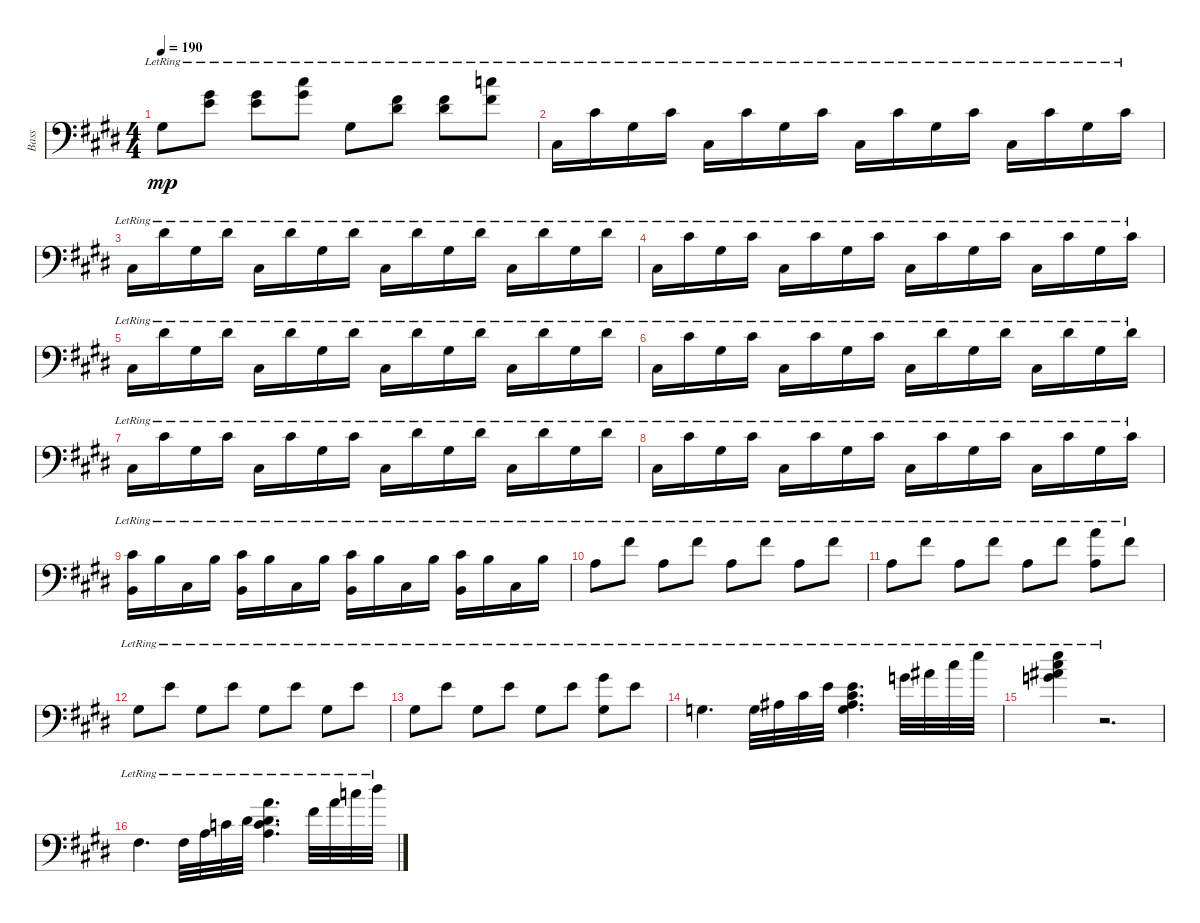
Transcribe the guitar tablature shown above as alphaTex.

\track ("Bass" "Bass") {instrument electricbassfinger}
\staff {score}
\tuning (G2 D2 A1 E1) {hide}
\ts (4 4)
\tempo 190
\clef f4
\ks c#minor
16.4{lr}.8{dy mp} (18.2{lr} 19.3{lr}).8 (18.2{lr} 19.3{lr}).8 (18.1{lr} 18.2{lr}).8 16.4{lr}.8 (16.2{lr} 18.3{lr}).8 (16.2{lr} 18.3{lr}).8 (17.1{lr} 16.2{lr}).8 |
9.4{lr}.16 11.2{lr}.16 11.3{lr}.16 11.2{lr}.16 9.4{lr}.16 11.2{lr}.16 11.3{lr}.16 11.2{lr}.16 9.4{lr}.16 11.2{lr}.16 11.3{lr}.16 11.2{lr}.16 9.4{lr}.16 11.2{lr}.16 11.3{lr}.16 11.2{lr}.16 |
9.4{lr}.16 8.1{lr}.16 6.2{lr}.16 8.1{lr}.16 9.4{lr}.16 8.1{lr}.16 6.2{lr}.16 8.1{lr}.16 9.4{lr}.16 8.1{lr}.16 6.2{lr}.16 8.1{lr}.16 9.4{lr}.16 8.1{lr}.16 6.2{lr}.16 8.1{lr}.16 |
9.4{lr}.16 6.1{lr}.16 6.2{lr}.16 6.1{lr}.16 4.3{lr}.16 6.1{lr}.16 6.2{lr}.16 6.1{lr}.16 4.3{lr}.16 6.1{lr}.16 6.2{lr}.16 6.1{lr}.16 4.3{lr}.16 6.1{lr}.16 6.2{lr}.16 6.1{lr}.16 |
4.3{lr}.16 8.1{lr}.16 6.2{lr}.16 8.1{lr}.16 9.4{lr}.16 8.1{lr}.16 6.2{lr}.16 8.1{lr}.16 9.4{lr}.16 8.1{lr}.16 6.2{lr}.16 8.1{lr}.16 9.4{lr}.16 8.1{lr}.16 6.2{lr}.16 8.1{lr}.16 |
9.4{lr}.16 6.1{lr}.16 6.2{lr}.16 6.1{lr}.16 4.3{lr}.16 6.1{lr}.16 6.2{lr}.16 6.1{lr}.16 4.3{lr}.16 8.1{lr}.16 6.2{lr}.16 8.1{lr}.16 9.4{lr}.16 8.1{lr}.16 6.2{lr}.16 8.1{lr}.16 |
9.4{lr}.16 6.1{lr}.16 6.2{lr}.16 6.1{lr}.16 4.3{lr}.16 6.1{lr}.16 6.2{lr}.16 6.1{lr}.16 4.3{lr}.16 8.1{lr}.16 6.2{lr}.16 8.1{lr}.16 9.4{lr}.16 8.1{lr}.16 6.2{lr}.16 8.1{lr}.16 |
9.4{lr}.16 6.1{lr}.16 6.2{lr}.16 6.1{lr}.16 4.3{lr}.16 6.1{lr}.16 6.2{lr}.16 6.1{lr}.16 4.3{lr}.16 6.1{lr}.16 6.2{lr}.16 6.1{lr}.16 4.3{lr}.16 6.1{lr}.16 6.2{lr}.16 6.1{lr}.16 |
(6.1{lr} 7.4{lr}).16 4.1{lr}.16 4.3{lr}.16 4.1{lr}.16 (6.1{lr} 7.4{lr}).16 4.1{lr}.16 4.3{lr}.16 4.1{lr}.16 (6.1{lr} 7.4{lr}).16 4.1{lr}.16 4.3{lr}.16 4.1{lr}.16 (6.1{lr} 7.4{lr}).16 4.1{lr}.16 4.3{lr}.16 4.1{lr}.16 |
2.1{lr}.8 11.1{lr}.8 7.2{lr}.8 11.1{lr}.8 7.2{lr}.8 11.1{lr}.8 7.2{lr}.8 11.1{lr}.8 |
7.2{lr}.8 11.1{lr}.8 7.2{lr}.8 11.1{lr}.8 7.2{lr}.8 11.1{lr}.8 (14.1{lr} 12.3{lr}).8 11.1{lr}.8 |
11.3{lr}.8 9.1{lr}.8 11.3{lr}.8 9.1{lr}.8 11.3{lr}.8 9.1{lr}.8 11.3{lr}.8 9.1{lr}.8 |
11.3{lr}.8 9.1{lr}.8 11.3{lr}.8 9.1{lr}.8 11.3{lr}.8 9.1{lr}.8 (13.1{lr} 11.3{lr}).8 9.1{lr}.8 |
10.3{lr}.4{d} 10.3{lr}.32 8.2{lr}.32 6.1{lr}.32 9.1{lr}.32 (0.1{lr} 14.2{lr} 16.3{lr} 18.4{lr}).4{d} 17.2{lr}.32 15.1{lr}.32 18.1{lr}.32 21.1{lr}.32 |
(21.1{lr} 23.2{lr} 25.3{lr} 27.4{lr}).4 r.2{d} |
14.4{lr}.4{d} 14.4{lr}.32 12.3{lr}.32 10.2{lr}.32 8.1{lr}.32 (14.1{lr} 13.2{lr} 15.3{lr} 17.4{lr}).4{d} 16.2{lr}.32 14.1{lr}.32 17.1{lr}.32 20.1{lr}.32
